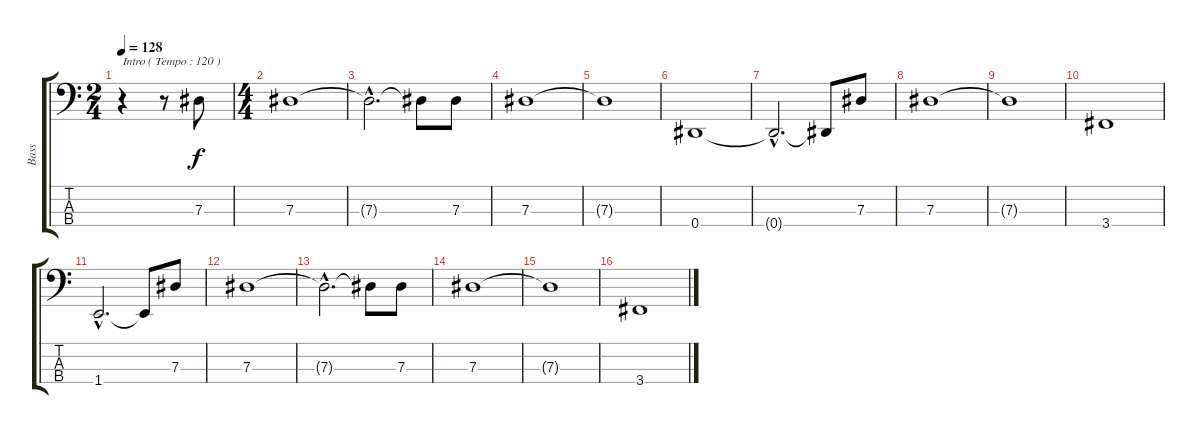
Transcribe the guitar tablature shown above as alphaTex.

\track ("Bass" "Bass") {instrument slapbass2}
\staff {score tabs}
\tuning (Gb2 Db2 Ab1 Eb1) {hide}
\ts (2 4)
\tempo 128
\tempo 120
\tempo 128
\clef f4
\ks c
r.4{txt "Intro ( Tempo : 120 )" dy f instrument slapbass2} r.8 7.3.8 |
\ts (4 4)
7.3.1 |
7.3{hac t}.2{d} 7.3{t}.8 7.3.8 |
7.3.1 |
7.3{t}.1 |
0.4.1 |
0.4{hac t}.2{d} 0.4{t}.8 7.3.8 |
7.3.1 |
7.3{t}.1 |
3.4.1 |
1.4{hac}.2{d} 1.4{t}.8 7.3.8 |
7.3.1 |
7.3{hac t}.2{d} 7.3{t}.8 7.3.8 |
7.3.1 |
7.3{t}.1 |
3.4.1
